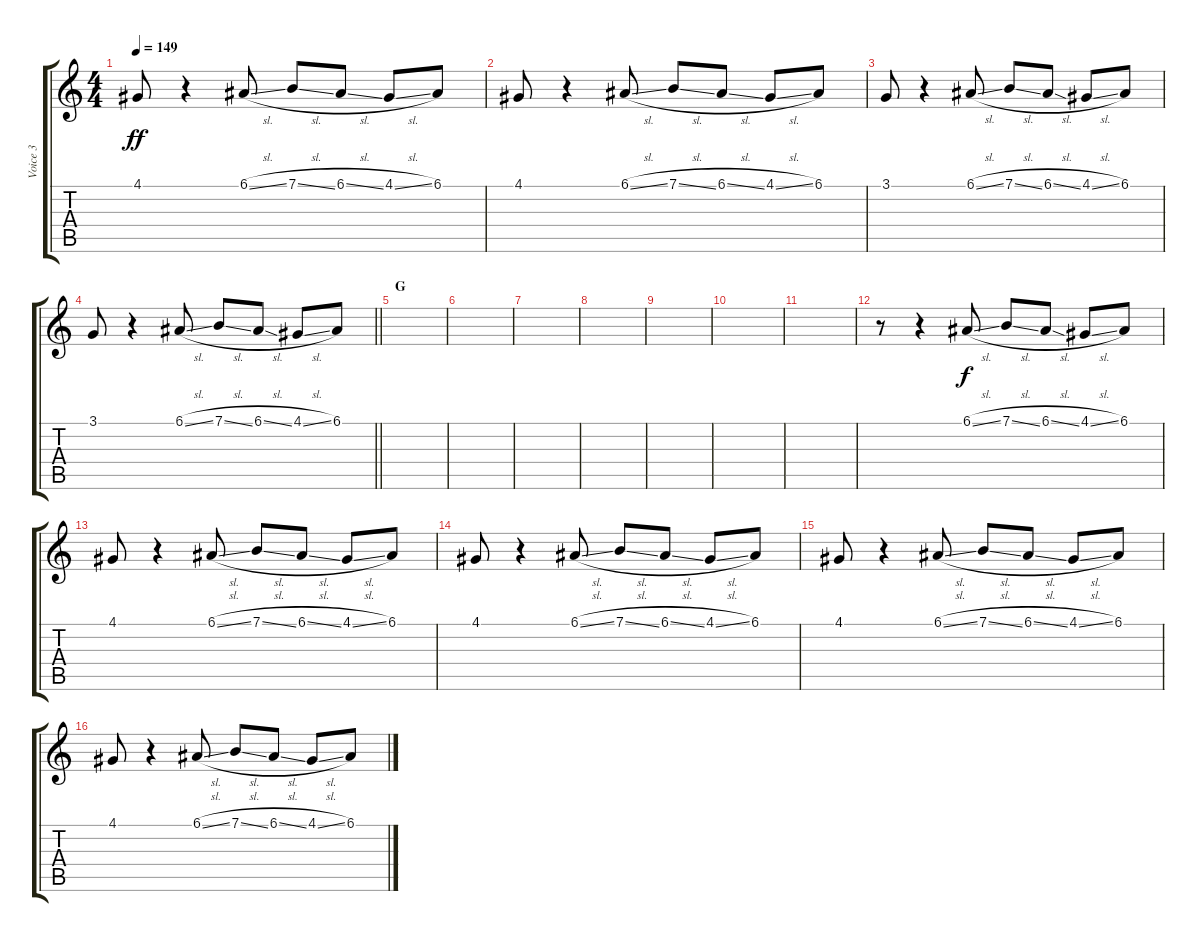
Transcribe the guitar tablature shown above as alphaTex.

\track ("Voice 3" "Voice 3") {instrument choiraahs}
\staff {score tabs}
\tuning (E4 B3 G3 D3 A2 E2) {hide}
\ts (4 4)
\tempo 149
\clef g2
\ks c
4.1.8{dy ff} r.4 6.1{sl}.8 7.1{sl}.8 6.1{sl}.8 4.1{sl}.8 6.1.8 |
4.1.8 r.4 6.1{sl}.8 7.1{sl}.8 6.1{sl}.8 4.1{sl}.8 6.1.8 |
3.1.8 r.4 6.1{sl}.8 7.1{sl}.8 6.1{sl}.8 4.1{sl}.8 6.1.8 |
\barLineRight lightlight
3.1.8 r.4 6.1{sl}.8 7.1{sl}.8 6.1{sl}.8 4.1{sl}.8 6.1.8 |
\section ("" "G")
|
|
|
|
|
|
|
r.8 r.4 6.1{sl}.8{dy f} 7.1{sl}.8 6.1{sl}.8 4.1{sl}.8 6.1.8 |
4.1.8 r.4 6.1{sl}.8 7.1{sl}.8 6.1{sl}.8 4.1{sl}.8 6.1.8 |
4.1.8 r.4 6.1{sl}.8 7.1{sl}.8 6.1{sl}.8 4.1{sl}.8 6.1.8 |
4.1.8 r.4 6.1{sl}.8 7.1{sl}.8 6.1{sl}.8 4.1{sl}.8 6.1.8 |
4.1.8 r.4 6.1{sl}.8 7.1{sl}.8 6.1{sl}.8 4.1{sl}.8 6.1.8
